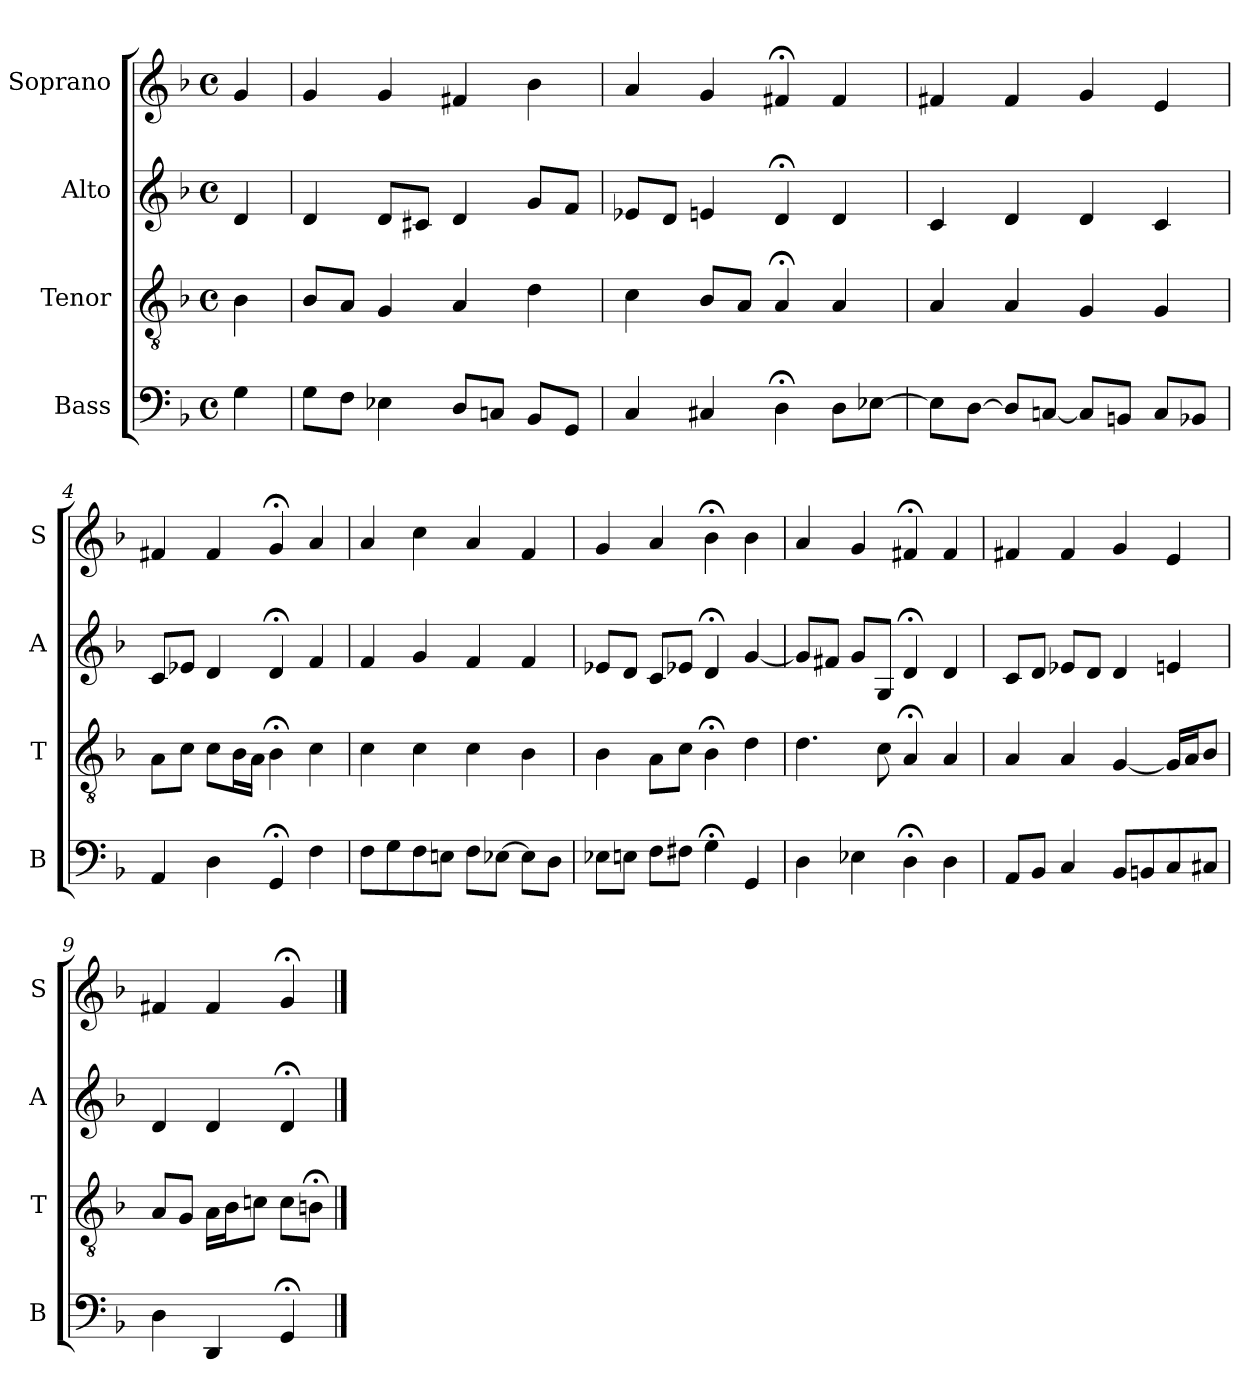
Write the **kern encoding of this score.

**kern	**kern	**kern	**kern
*part4	*part3	*part2	*part1
*staff4	*staff3	*staff2	*staff1
*I"Bass	*I"Tenor	*I"Alto	*I"Soprano
*I'B	*I'T	*I'A	*I'S
*clefF4	*clefGv2	*clefG2	*clefG2
*k[b-]	*k[b-]	*k[b-]	*k[b-]
*M4/4	*M4/4	*M4/4	*M4/4
*met(c)	*met(c)	*met(c)	*met(c)
*MM100	*MM100	*MM100	*MM100
=	=	=	=
4G	4B-	4d	4g
=1	=1	=1	=1
8GL	8B-L	4d	4g
8FJ	8AJ	.	.
4E-X	4G	8dL	4g
.	.	8c#XJ	.
8DL	4A	4d	4f#X
8CnJ	.	.	.
8BB-L	4d	8gL	4b-
8GGJ	.	8fJ	.
=2	=2	=2	=2
4C	4c	8e-XL	4a
.	.	8dJ	.
4C#X	8B-L	4en	4g
.	8AJ	.	.
4D;<	4A;<	4d;<	4f#X;<
8DL	4A	4d	4f#
[8E-XJ	.	.	.
=3	=3	=3	=3
8E-L]	4A	4c	4f#X
[8DJ	.	.	.
8DL]	4A	4d	4f#
[8CnJ	.	.	.
8CL]	4G	4d	4g
8BBnJ	.	.	.
8CL	4G	4c	4e
8BB-XJ	.	.	.
=4	=4	=4	=4
4AA	8AL	8cL	4f#X
.	8cJ	8e-XJ	.
4D	8cL	4d	4f#
.	16B-L	.	.
.	16AJJ	.	.
4GG;<	4B-;<	4d;<	4g;<
4F	4c	4f	4a
=5	=5	=5	=5
8FL	4c	4f	4a
8G	.	.	.
8F	4c	4g	4cc
8EnJ	.	.	.
8FL	4c	4f	4a
[8E-XJ	.	.	.
8E-L]	4B-	4f	4f
8DJ	.	.	.
=6	=6	=6	=6
8E-XL	4B-	8e-XL	4g
8EnJ	.	8dJ	.
8FL	8AL	8cL	4a
8F#XJ	8cJ	8e-XJ	.
4G;<	4B-;<	4d;<	4b-;<
4GG	4d	[4g	4b-
=7	=7	=7	=7
4D	4.d	8gL]	4a
.	.	8f#XJ	.
4E-X	.	8gL	4g
.	8c	8GJ	.
4D;<	4A;<	4d;<	4f#X;<
4D	4A	4d	4f#
=8	=8	=8	=8
8AAL	4A	8cL	4f#X
8BB-J	.	8dJ	.
4C	4A	8e-XL	4f#
.	.	8dJ	.
8BB-L	[4G	4d	4g
8BBn	.	.	.
8C	16GLL]	4en	4e
.	16AJ	.	.
8C#XJ	8B-J	.	.
=9	=9	=9	=9
4D	8AL	4d	4f#X
.	8GJ	.	.
4DD	16ALL	4d	4f#
.	16B-J	.	.
.	8cnJ	.	.
4GG;<	8cL	4d;<	4g;<
.	8Bn;<J	.	.
==	==	==	==
*-	*-	*-	*-
